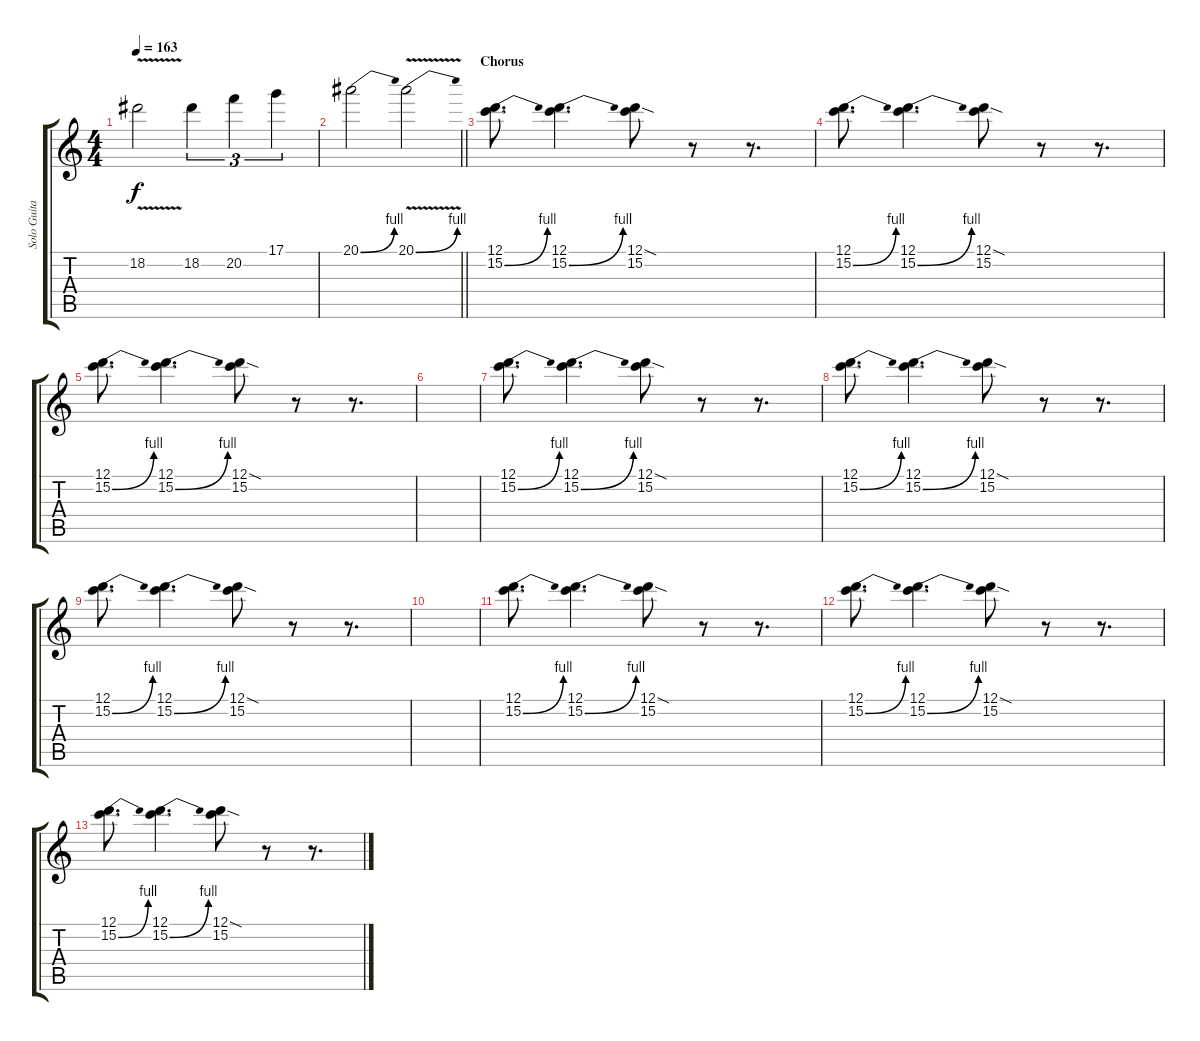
\track ("Solo Guitar" "Solo Guita") {instrument distortionguitar}
\staff {score tabs}
\tuning (D4 A3 F3 C3 G2 D2) {hide}
\ts (4 4)
\tempo 163
\clef g2
\ks c
18.2{v}.2{dy f} 18.2.4{tu (3 2)} 20.2.4{tu (3 2)} 17.1.4{tu (3 2)} |
\barLineRight lightlight
20.1{be (bend 0 0 60 4)}.2 20.1{be (bend 0 0 60 4) v}.2 |
\section ("" "Chorus")
(12.1 15.2{be (bend 0 0 60 4)}).8{d} (12.1 15.2{be (bend 0 0 60 4)}).4{d} (12.1{sod} 15.2).8 r.8 r.8{d} |
(12.1 15.2{be (bend 0 0 60 4)}).8{d} (12.1 15.2{be (bend 0 0 60 4)}).4{d} (12.1{sod} 15.2).8 r.8 r.8{d} |
(12.1 15.2{be (bend 0 0 60 4)}).8{d} (12.1 15.2{be (bend 0 0 60 4)}).4{d} (12.1{sod} 15.2).8 r.8 r.8{d} |
|
(12.1 15.2{be (bend 0 0 60 4)}).8{d} (12.1 15.2{be (bend 0 0 60 4)}).4{d} (12.1{sod} 15.2).8 r.8 r.8{d} |
(12.1 15.2{be (bend 0 0 60 4)}).8{d} (12.1 15.2{be (bend 0 0 60 4)}).4{d} (12.1{sod} 15.2).8 r.8 r.8{d} |
(12.1 15.2{be (bend 0 0 60 4)}).8{d} (12.1 15.2{be (bend 0 0 60 4)}).4{d} (12.1{sod} 15.2).8 r.8 r.8{d} |
|
(12.1 15.2{be (bend 0 0 60 4)}).8{d} (12.1 15.2{be (bend 0 0 60 4)}).4{d} (12.1{sod} 15.2).8 r.8 r.8{d} |
(12.1 15.2{be (bend 0 0 60 4)}).8{d} (12.1 15.2{be (bend 0 0 60 4)}).4{d} (12.1{sod} 15.2).8 r.8 r.8{d} |
(12.1 15.2{be (bend 0 0 60 4)}).8{d} (12.1 15.2{be (bend 0 0 60 4)}).4{d} (12.1{sod} 15.2).8 r.8 r.8{d}
